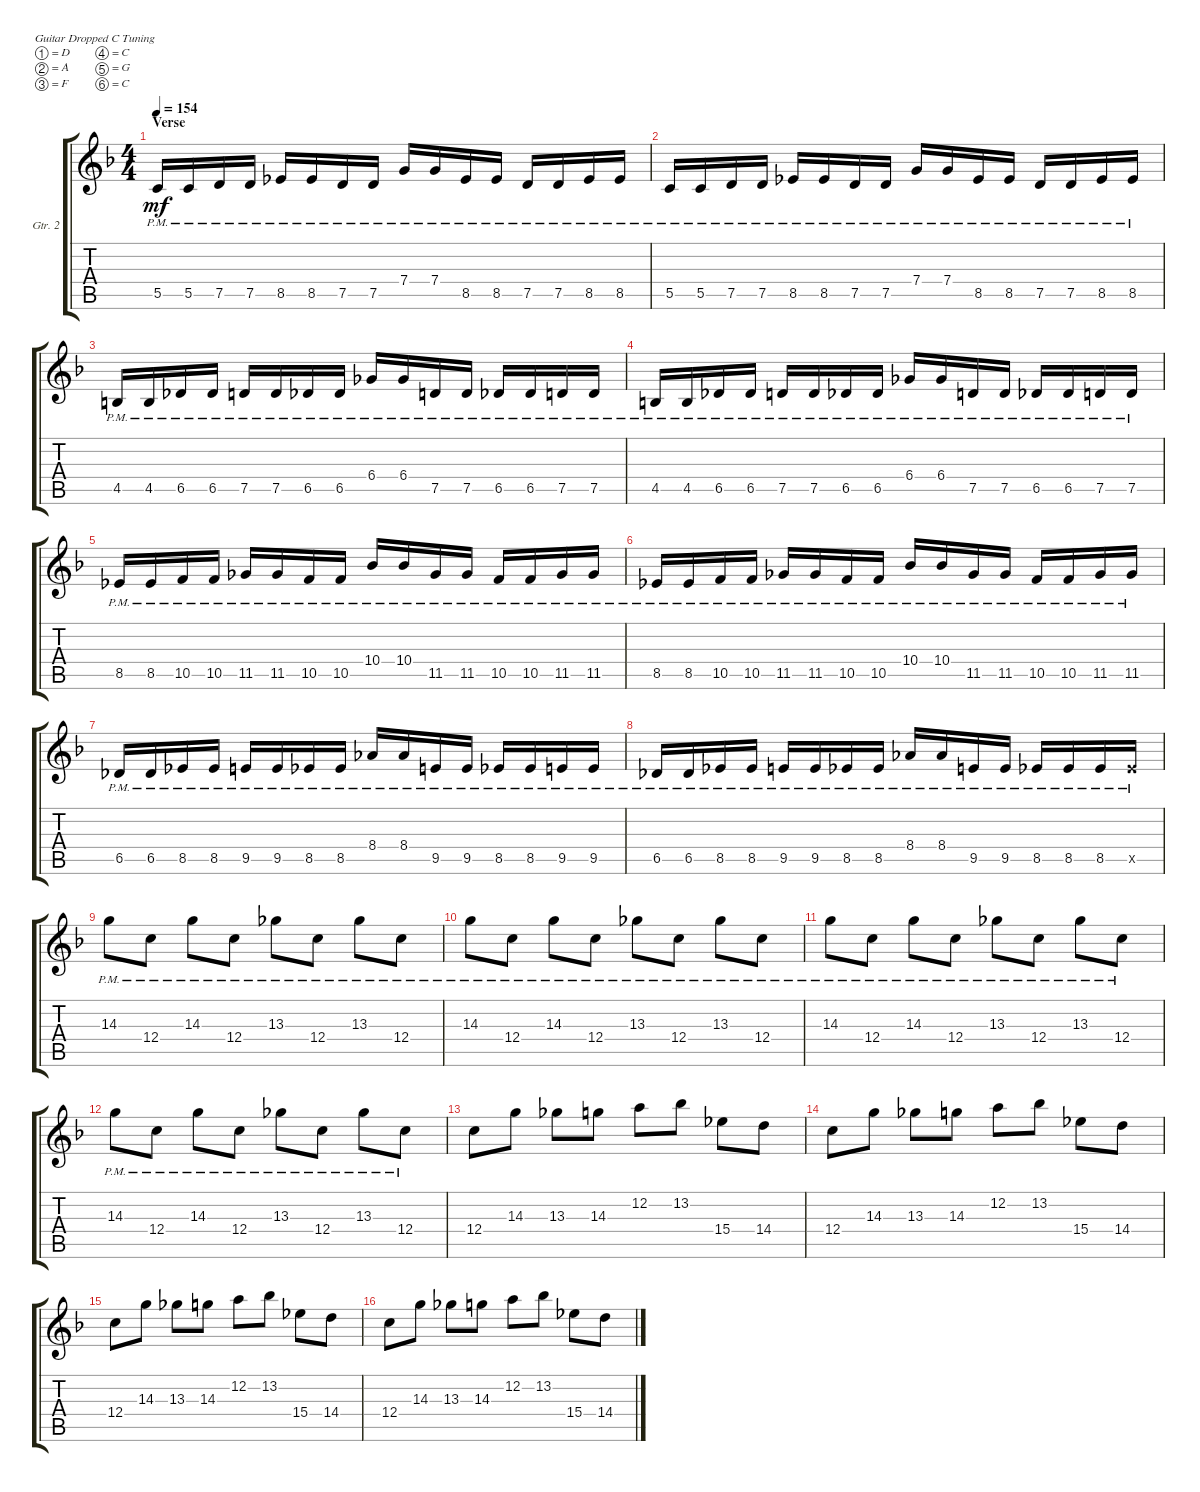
\defaultSystemsLayout 4
\bracketExtendMode groupsimilarinstruments
\firstSystemTrackNameOrientation horizontal
\otherSystemsTrackNameOrientation horizontal
\track ("Electric Guitar" "Gtr. 2") {instrument distortionguitar}
\staff {score tabs}
\tuning (D4 A3 F3 C3 G2 C2)
\ts (4 4)
\section ("" "Verse")
\tempo 154
\clef g2
\ks f
5.5{pm}.16{dy mf} 5.5{pm}.16 7.5{pm}.16 7.5{pm}.16 8.5{pm}.16 8.5{pm}.16 7.5{pm}.16 7.5{pm}.16 7.4{pm}.16 7.4{pm}.16 8.5{pm}.16 8.5{pm}.16 7.5{pm}.16 7.5{pm}.16 8.5{pm}.16 8.5{pm}.16 |
5.5{pm}.16 5.5{pm}.16 7.5{pm}.16 7.5{pm}.16 8.5{pm}.16 8.5{pm}.16 7.5{pm}.16 7.5{pm}.16 7.4{pm}.16 7.4{pm}.16 8.5{pm}.16 8.5{pm}.16 7.5{pm}.16 7.5{pm}.16 8.5{pm}.16 8.5{pm}.16 |
4.5{pm}.16 4.5{pm}.16 6.5{pm}.16 6.5{pm}.16 7.5{pm}.16 7.5{pm}.16 6.5{pm}.16 6.5{pm}.16 6.4{pm}.16 6.4{pm}.16 7.5{pm}.16 7.5{pm}.16 6.5{pm}.16 6.5{pm}.16 7.5{pm}.16 7.5{pm}.16 |
4.5{pm}.16 4.5{pm}.16 6.5{pm}.16 6.5{pm}.16 7.5{pm}.16 7.5{pm}.16 6.5{pm}.16 6.5{pm}.16 6.4{pm}.16 6.4{pm}.16 7.5{pm}.16 7.5{pm}.16 6.5{pm}.16 6.5{pm}.16 7.5{pm}.16 7.5{pm}.16 |
8.5{pm}.16 8.5{pm}.16 10.5{pm}.16 10.5{pm}.16 11.5{pm}.16 11.5{pm}.16 10.5{pm}.16 10.5{pm}.16 10.4{pm}.16 10.4{pm}.16 11.5{pm}.16 11.5{pm}.16 10.5{pm}.16 10.5{pm}.16 11.5{pm}.16 11.5{pm}.16 |
8.5{pm}.16 8.5{pm}.16 10.5{pm}.16 10.5{pm}.16 11.5{pm}.16 11.5{pm}.16 10.5{pm}.16 10.5{pm}.16 10.4{pm}.16 10.4{pm}.16 11.5{pm}.16 11.5{pm}.16 10.5{pm}.16 10.5{pm}.16 11.5{pm}.16 11.5{pm}.16 |
6.5{pm}.16 6.5{pm}.16 8.5{pm}.16 8.5{pm}.16 9.5{pm}.16 9.5{pm}.16 8.5{pm}.16 8.5{pm}.16 8.4{pm}.16 8.4{pm}.16 9.5{pm}.16 9.5{pm}.16 8.5{pm}.16 8.5{pm}.16 9.5{pm}.16 9.5{pm}.16 |
6.5{pm}.16 6.5{pm}.16 8.5{pm}.16 8.5{pm}.16 9.5{pm}.16 9.5{pm}.16 8.5{pm}.16 8.5{pm}.16 8.4{pm}.16 8.4{pm}.16 9.5{pm}.16 9.5{pm}.16 8.5{pm}.16 8.5{pm}.16 8.5{pm}.16 8.5{pm x}.16 |
14.3{pm}.8 12.4{pm}.8 14.3{pm}.8 12.4{pm}.8 13.3{pm}.8 12.4{pm}.8 13.3{pm}.8 12.4{pm}.8 |
14.3{pm}.8 12.4{pm}.8 14.3{pm}.8 12.4{pm}.8 13.3{pm}.8 12.4{pm}.8 13.3{pm}.8 12.4{pm}.8 |
14.3{pm}.8 12.4{pm}.8 14.3{pm}.8 12.4{pm}.8 13.3{pm}.8 12.4{pm}.8 13.3{pm}.8 12.4{pm}.8 |
14.3{pm}.8 12.4{pm}.8 14.3{pm}.8 12.4{pm}.8 13.3{pm}.8 12.4{pm}.8 13.3{pm}.8 12.4{pm}.8 |
12.4.8 14.3.8 13.3.8 14.3.8 12.2.8 13.2.8 15.4.8 14.4.8 |
12.4.8 14.3.8 13.3.8 14.3.8 12.2.8 13.2.8 15.4.8 14.4.8 |
12.4.8 14.3.8 13.3.8 14.3.8 12.2.8 13.2.8 15.4.8 14.4.8 |
12.4.8 14.3.8 13.3.8 14.3.8 12.2.8 13.2.8 15.4.8 14.4.8
